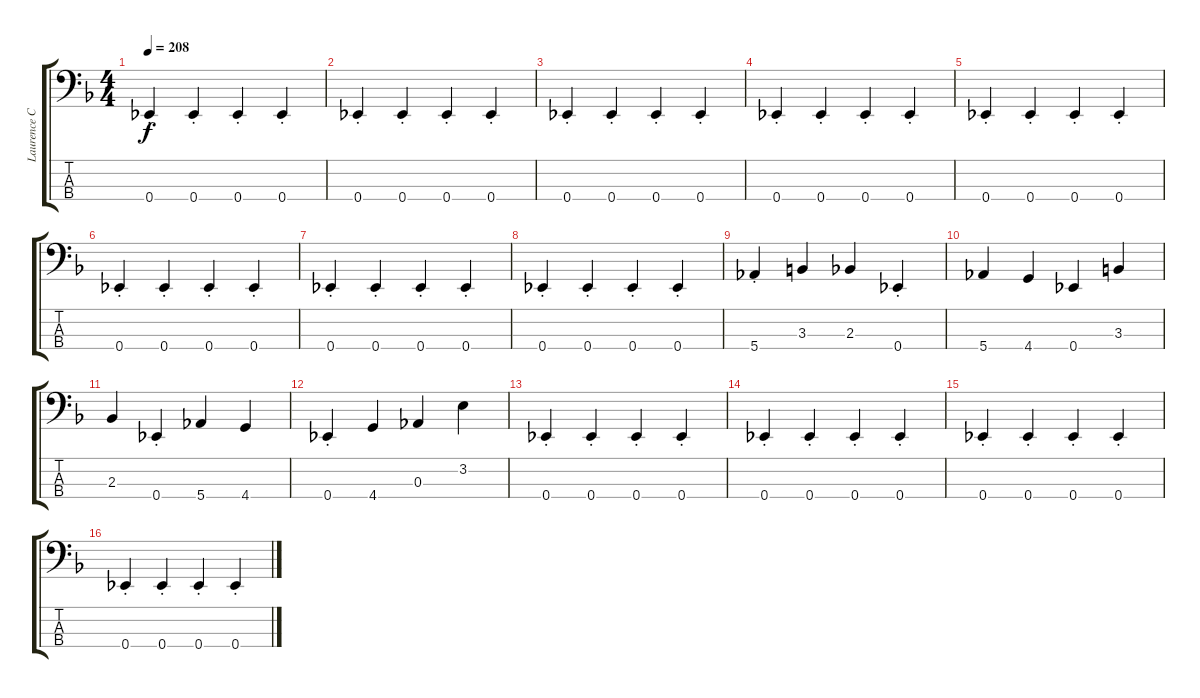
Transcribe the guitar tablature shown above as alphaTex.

\track ("Laurence Cottle" "Laurence C") {instrument electricbassfinger}
\staff {score tabs}
\tuning (Gb2 Db2 Ab1 Eb1) {hide}
\ts (4 4)
\tempo 208
\clef f4
\ks f
0.4{st}.4{dy f} 0.4{st}.4 0.4{st}.4 0.4{st}.4 |
0.4{st}.4 0.4{st}.4 0.4{st}.4 0.4{st}.4 |
0.4{st}.4 0.4{st}.4 0.4{st}.4 0.4{st}.4 |
0.4{st}.4 0.4{st}.4 0.4{st}.4 0.4{st}.4 |
0.4{st}.4 0.4{st}.4 0.4{st}.4 0.4{st}.4 |
0.4{st}.4 0.4{st}.4 0.4{st}.4 0.4{st}.4 |
0.4{st}.4 0.4{st}.4 0.4{st}.4 0.4{st}.4 |
0.4{st}.4 0.4{st}.4 0.4{st}.4 0.4{st}.4 |
5.4{st}.4 3.3.4 2.3.4 0.4{st}.4 |
5.4.4 4.4.4 0.4.4 3.3.4 |
2.3.4 0.4{st}.4 5.4.4 4.4.4 |
0.4{st}.4 4.4.4 0.3.4 3.2.4 |
0.4{st}.4 0.4{st}.4 0.4{st}.4 0.4{st}.4 |
0.4{st}.4 0.4{st}.4 0.4{st}.4 0.4{st}.4 |
0.4{st}.4 0.4{st}.4 0.4{st}.4 0.4{st}.4 |
0.4{st}.4 0.4{st}.4 0.4{st}.4 0.4{st}.4
